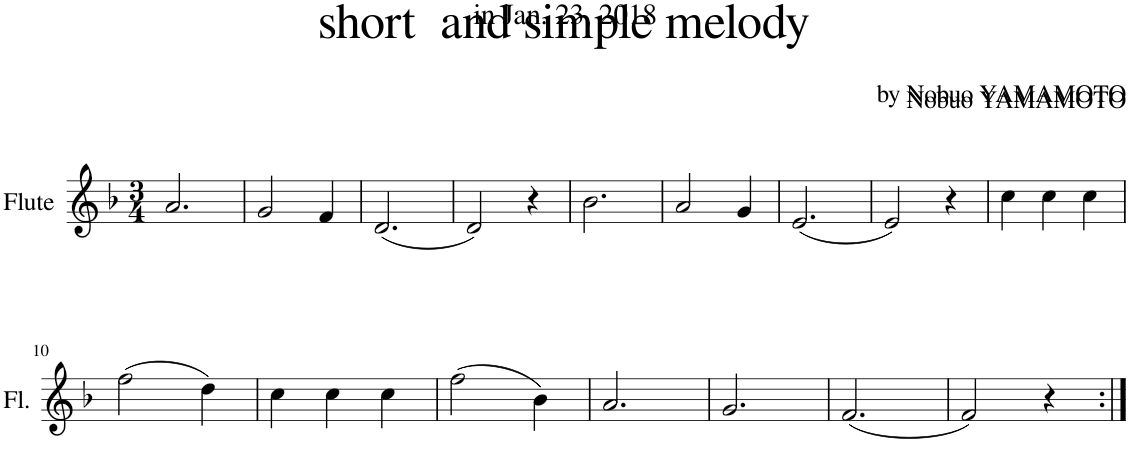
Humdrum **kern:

**kern
*part1
*staff1
*I"Flute
*I'Fl.
*clefG2
*k[b-]
*M3/4
=1
2.a/
=2
2g/
4f/
=3
(2.d/
=4
2d/)
4r
=5
2.b-\
=6
2a/
4g/
=7
(2.e/
=8
2e/)
4r
=9
4cc\
4cc\
4cc\
!!LO:LB:g=z
=10
(2ff\
4dd\)
=11
4cc\
4cc\
4cc\
=12
(2ff\
4b-\)
=13
2.a/
=14
2.g/
=15
(2.f/
=16
2f/)
4r
=:|!
*-
